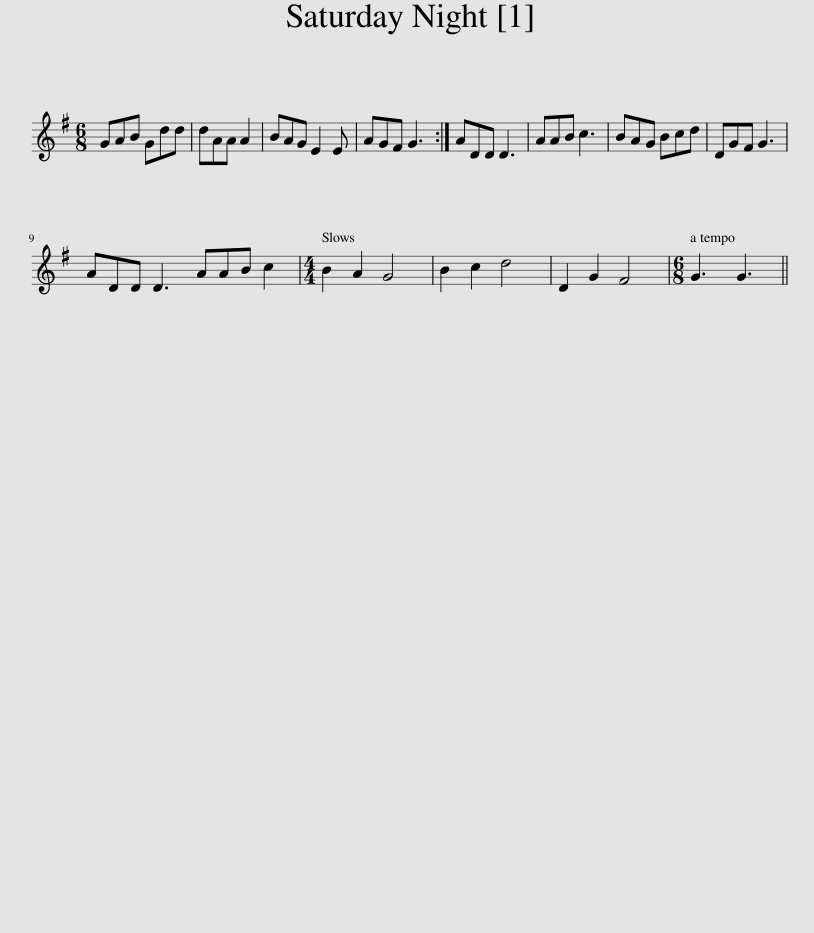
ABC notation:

X:1
L:1/8
M:6/8
I:linebreak $
K:G
V:1 treble
V:1
 GAB Gdd | dAA A2 | BAG E2 E | AGF G3 :| ADD D3 | %5
 AAB c3 | BAG Bcd | DGF G3 |$ ADD D3 AAB c2 |[M:4/4] B2 A2 G4 | %10
 B2 c2 d4 | D2 G2 F4 |[M:6/8] G3 G3 || %13
